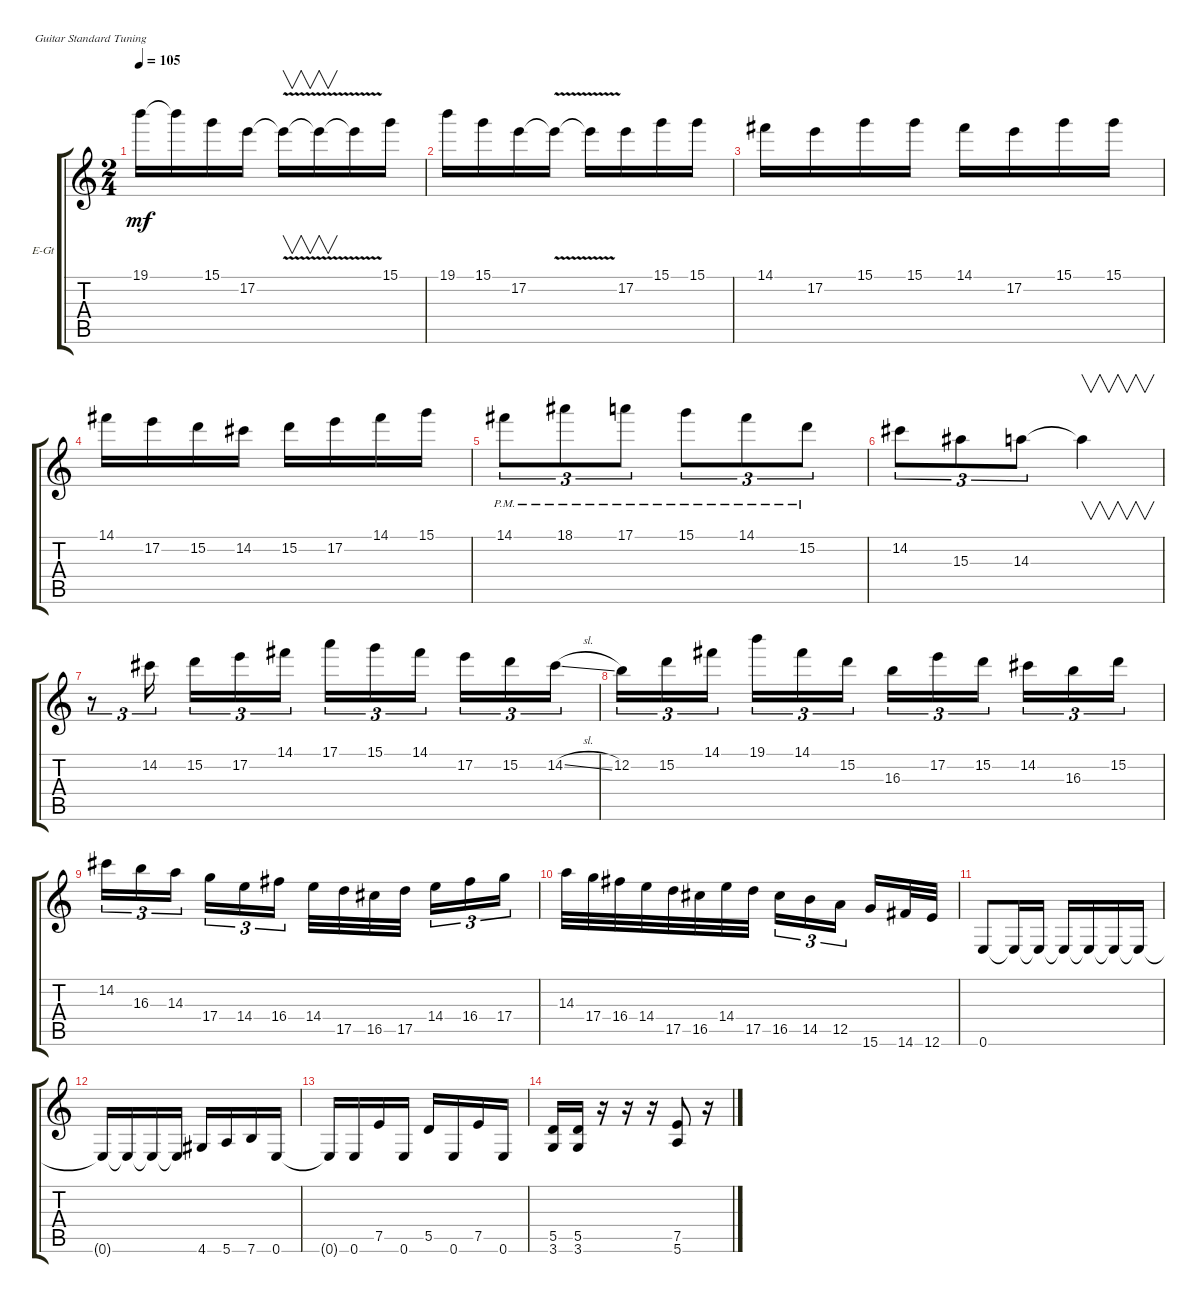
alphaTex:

\defaultSystemsLayout 4
\bracketExtendMode groupsimilarinstruments
\firstSystemTrackNameOrientation horizontal
\otherSystemsTrackNameOrientation horizontal
\track ("Al Di Electric" "E-Gt") {instrument overdrivenguitar}
\staff {score tabs}
\tuning (E4 B3 G3 D3 A2 E2)
\ts (2 4)
\tempo 105
\clef g2
\ks c
19.1.16{dy mf} 19.1{t}.16 15.1.16 17.2.16 17.2{v t}.16{v} 17.2{v t}.16{v} 17.2{v t}.16 15.1.16 |
19.1.16 15.1.16 17.2.16 17.2{v t}.16 17.2{v t}.16 17.2.16 15.1.16 15.1.16 |
14.1.16 17.2.16 15.1.16 15.1.16 14.1.16 17.2.16 15.1.16 15.1.16 |
14.1.16 17.2.16 15.2.16 14.2.16 15.2.16 17.2.16 14.1.16 15.1.16 |
14.1{pm}.8{tu (3 2)} 18.1{pm}.8{tu (3 2)} 17.1{pm}.8{tu (3 2)} 15.1{pm}.8{tu (3 2)} 14.1{pm}.8{tu (3 2)} 15.2{pm}.8{tu (3 2)} |
14.2.8{tu (3 2)} 15.3.8{tu (3 2)} 14.3.8{tu (3 2)} 14.3{t}.4{v} |
r.8{tu (3 2)} 14.2.16{tu (3 2)} 15.2.16{tu (3 2)} 17.2.16{tu (3 2)} 14.1.16{tu (3 2)} 17.1.16{tu (3 2)} 15.1.16{tu (3 2)} 14.1.16{tu (3 2)} 17.2.16{tu (3 2)} 15.2.16{tu (3 2)} 14.2{sl}.16{tu (3 2)} |
12.2.16{tu (3 2)} 15.2.16{tu (3 2)} 14.1.16{tu (3 2)} 19.1.16{tu (3 2)} 14.1.16{tu (3 2)} 15.2.16{tu (3 2)} 16.3.16{tu (3 2)} 17.2.16{tu (3 2)} 15.2.16{tu (3 2)} 14.2.16{tu (3 2)} 16.3.16{tu (3 2)} 15.2.16{tu (3 2)} |
14.2.16{tu (3 2)} 16.3.16{tu (3 2)} 14.3.16{tu (3 2)} 17.4.16{tu (3 2)} 14.4.16{tu (3 2)} 16.4.16{tu (3 2)} 14.4.32 17.5.32 16.5.32 17.5.32 14.4.16{tu (3 2)} 16.4.16{tu (3 2)} 17.4.16{tu (3 2)} |
14.3.32 17.4.32 16.4.32 14.4.32 17.5.32 16.5.32 14.4.32 17.5.32 16.5.16{tu (3 2)} 14.5.16{tu (3 2)} 12.5.16{tu (3 2)} 15.6.16 14.6.32 12.6.32 |
0.6.8 0.6{t}.16 0.6{t}.16 0.6{t}.16 0.6{t}.16 0.6{t}.16 0.6{t}.16 |
0.6{t}.16 0.6{t}.16 0.6{t}.16 0.6{t}.16 4.6.16 5.6.16 7.6.16 0.6.16 |
0.6{t}.16 0.6.16 7.5.16 0.6.16 5.5.16 0.6.16 7.5.16 0.6.16 |
(3.6 5.5).16 (3.6 5.5).16 r.16 r.16 r.16 (5.6 7.5).8 r.16
